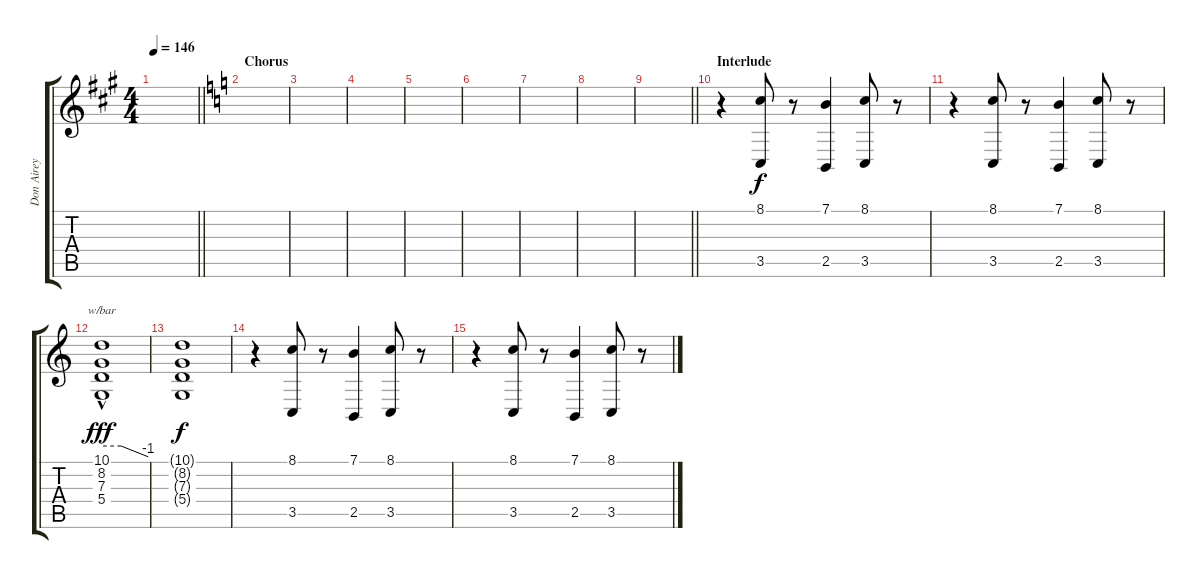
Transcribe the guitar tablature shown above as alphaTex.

\track ("Don Airey Keyboards" "Don Airey ") {instrument pad8sweep}
\staff {score tabs}
\tuning (E4 B3 G3 D3 A2 E2) {hide}
\ts (4 4)
\tempo 146
\clef g2
\barLineRight lightlight
\ks f#minor
|
\section ("" "Chorus")
\ks aminor
|
|
|
|
|
|
|
\barLineRight lightlight
|
\section ("" "Interlude")
r.4 (8.1 3.5).8 r.8 (7.1 2.5).4 (8.1 3.5).8 r.8 |
r.4 (8.1 3.5).8 r.8 (7.1 2.5).4 (8.1 3.5).8 r.8 |
(10.1{hac} 8.2{hac} 7.3{hac} 5.4{hac}).1{tbe (custom default 0 0 25 0 60 -4) dy fff} |
(10.1{t} 8.2{t} 7.3{t} 5.4{t}).1{dy f} |
r.4 (8.1 3.5).8 r.8 (7.1 2.5).4 (8.1 3.5).8 r.8 |
r.4 (8.1 3.5).8 r.8 (7.1 2.5).4 (8.1 3.5).8 r.8
